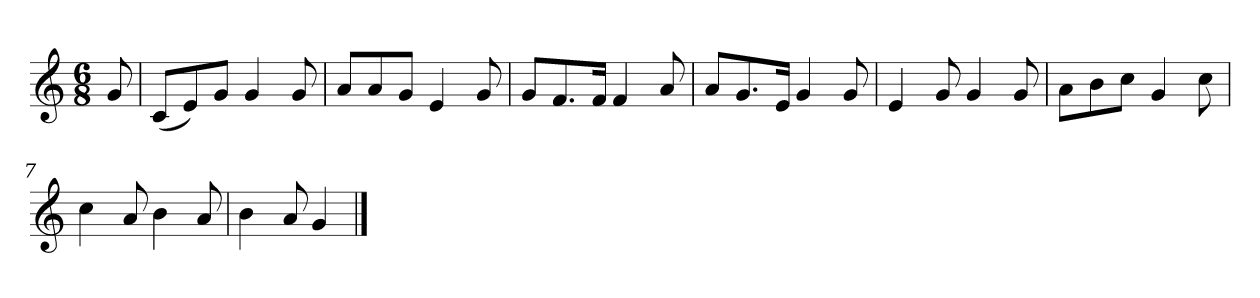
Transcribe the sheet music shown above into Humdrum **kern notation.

**kern
*part1
*staff1
*clefG2
*k[]
*C:
*M6/8
*MM54
=
8g
=1
(8c/L
8e/)
8g/J
4g
8g
=2
8a/L
8a/
8g/J
4e
8g
=3
8g/L
8.f/
16f/Jk
4f
8a
=4
8a/L
8.g/
16e/Jk
4g
8g
=5
4e
8g
4g
8g
=6
8a\L
8b\
8cc\J
4g
8cc
=7
4cc
8a
4b
8a
=8
4b
8a
4g
==
*-
